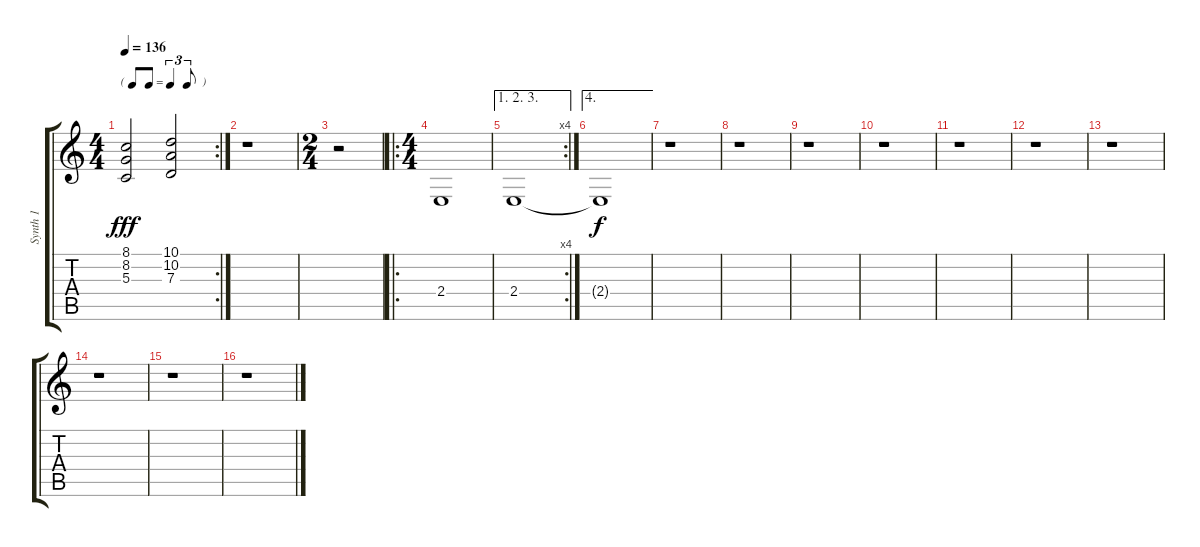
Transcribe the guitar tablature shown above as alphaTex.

\track ("Synth 1" "Synth 1") {instrument stringensemble2}
\staff {score tabs}
\tuning (E4 B3 G3 D3 A2 E2) {hide}
\rc 2
\ts (4 4)
\tf triplet8th
\tempo 136
\clef g2
\ks c
(8.1 8.2 5.3).2{dy fff} (10.1 10.2 7.3).2 |
r.1 |
\ts (2 4)
r.2 |
\ro
\ts (4 4)
2.4.1 |
\ae (1 2 3)
\rc 4
2.4.1 |
\ae 4
2.4{t}.1{dy f} |
r.1 |
r.1 |
r.1 |
r.1 |
r.1 |
r.1 |
r.1 |
r.1 |
r.1 |
r.1
